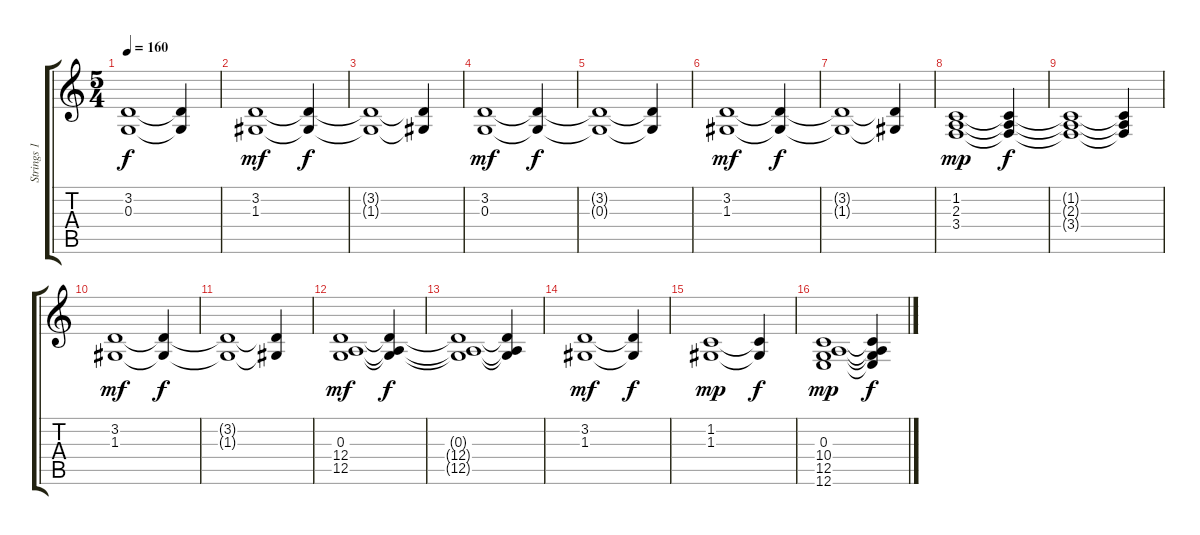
\track ("Strings 1" "Strings 1") {instrument stringensemble1}
\staff {score tabs}
\tuning (E4 B3 G3 D3 A2 E2) {hide}
\ts (5 4)
\tempo 160
\clef g2
\ks c
(3.2{t} 0.3{t}).1{dy f} (3.2{t} 0.3{t}).4 |
(3.2 1.3).1{dy mf} (3.2{t} 1.3{t}).4{dy f} |
(3.2{t} 1.3{t}).1 (3.2{t} 1.3{t}).4 |
(3.2 0.3).1{dy mf} (3.2{t} 0.3{t}).4{dy f} |
(3.2{t} 0.3{t}).1 (3.2{t} 0.3{t}).4 |
(3.2 1.3).1{dy mf} (3.2{t} 1.3{t}).4{dy f} |
(3.2{t} 1.3{t}).1 (3.2{t} 1.3{t}).4 |
(1.2 2.3 3.4).1{dy mp} (1.2{t} 2.3{t} 3.4{t}).4{dy f} |
(1.2{t} 2.3{t} 3.4{t}).1 (1.2{t} 2.3{t} 3.4{t}).4 |
(3.2 1.3).1{dy mf} (3.2{t} 1.3{t}).4{dy f} |
(3.2{t} 1.3{t}).1 (3.2{t} 1.3{t}).4 |
(0.3 12.4 12.5).1{dy mf} (0.3{t} 12.4{t} 12.5{t}).4{dy f} |
(0.3{t} 12.4{t} 12.5{t}).1 (0.3{t} 12.4{t} 12.5{t}).4 |
(3.2 1.3).1{dy mf} (3.2{t} 1.3{t}).4{dy f} |
(1.2 1.3).1{dy mp} (1.2{t} 1.3{t}).4{dy f} |
(0.3 10.4 12.5 12.6).1{dy mp} (0.3{t} 10.4{t} 12.5{t} 12.6{t}).4{dy f}
